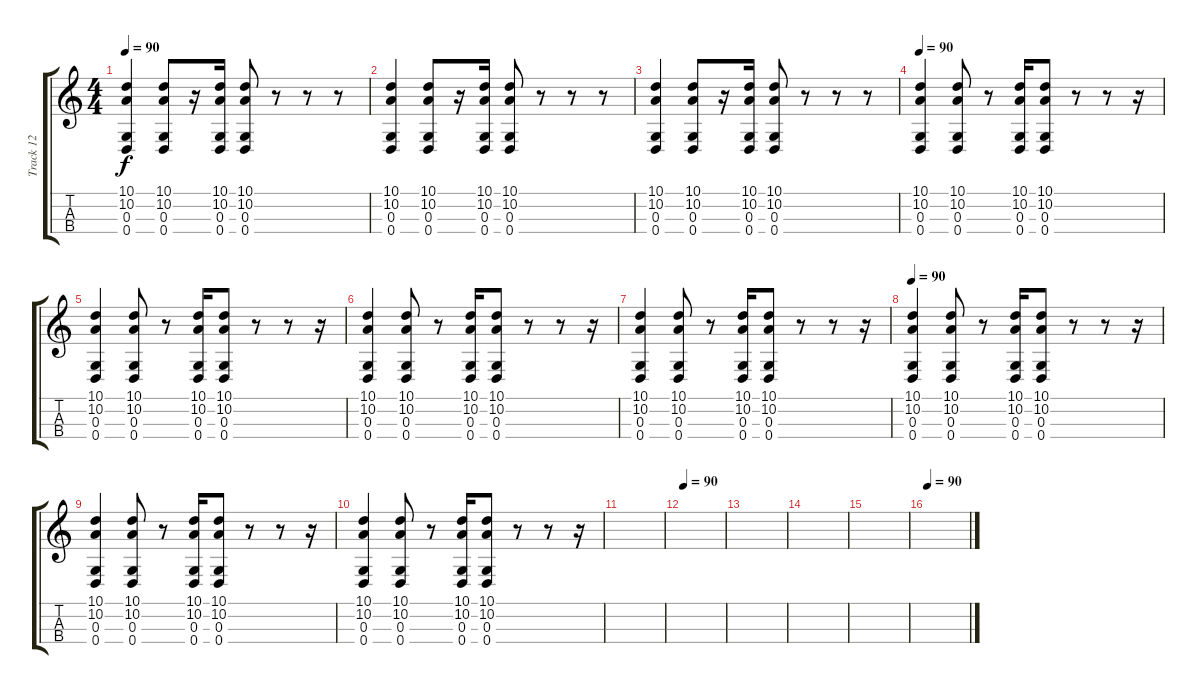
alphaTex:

\track ("Track 12" "Track 12") {instrument seashore}
\staff {score tabs}
\tuning (E4 B3 G3 D3) {hide}
\ts (4 4)
\tempo 90
\clef g2
\ks c
(10.1 10.2 0.3 0.4).4{dy f} (10.1 10.2 0.3 0.4).8 r.16 (10.1 10.2 0.3 0.4).16 (10.1 10.2 0.3 0.4).8 r.8 r.8 r.8 |
(10.1 10.2 0.3 0.4).4 (10.1 10.2 0.3 0.4).8 r.16 (10.1 10.2 0.3 0.4).16 (10.1 10.2 0.3 0.4).8 r.8 r.8 r.8 |
(10.1 10.2 0.3 0.4).4 (10.1 10.2 0.3 0.4).8 r.16 (10.1 10.2 0.3 0.4).16 (10.1 10.2 0.3 0.4).8 r.8 r.8 r.8 |
\tempo 90
(10.1 10.2 0.3 0.4).4 (10.1 10.2 0.3 0.4).8 r.8 (10.1 10.2 0.3 0.4).16 (10.1 10.2 0.3 0.4).8 r.8 r.8 r.16 |
(10.1 10.2 0.3 0.4).4 (10.1 10.2 0.3 0.4).8 r.8 (10.1 10.2 0.3 0.4).16 (10.1 10.2 0.3 0.4).8 r.8 r.8 r.16 |
(10.1 10.2 0.3 0.4).4 (10.1 10.2 0.3 0.4).8 r.8 (10.1 10.2 0.3 0.4).16 (10.1 10.2 0.3 0.4).8 r.8 r.8 r.16 |
(10.1 10.2 0.3 0.4).4{volume 5} (10.1 10.2 0.3 0.4).8 r.8 (10.1 10.2 0.3 0.4).16 (10.1 10.2 0.3 0.4).8 r.8 r.8 r.16 |
\tempo 90
(10.1 10.2 0.3 0.4).4 (10.1 10.2 0.3 0.4).8 r.8 (10.1 10.2 0.3 0.4).16 (10.1 10.2 0.3 0.4).8 r.8 r.8 r.16 |
(10.1 10.2 0.3 0.4).4 (10.1 10.2 0.3 0.4).8 r.8 (10.1 10.2 0.3 0.4).16 (10.1 10.2 0.3 0.4).8 r.8 r.8 r.16 |
(10.1 10.2 0.3 0.4).4 (10.1 10.2 0.3 0.4).8 r.8 (10.1 10.2 0.3 0.4).16 (10.1 10.2 0.3 0.4).8 r.8 r.8 r.16 |
|
\tempo 90
|
|
|
|
\tempo 90
